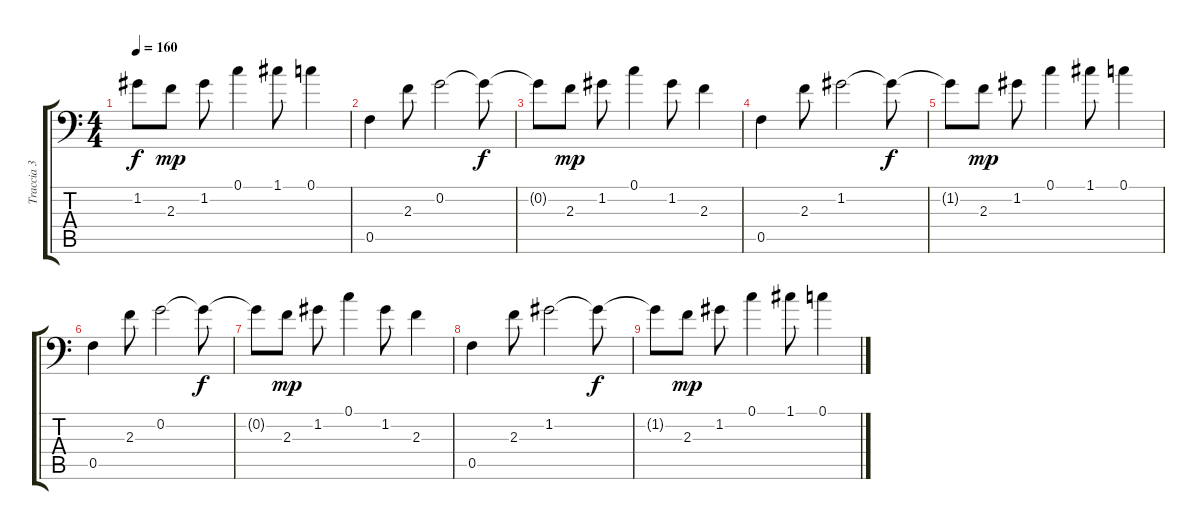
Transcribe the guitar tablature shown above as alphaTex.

\track ("Traccia 3" "Traccia 3") {instrument electricguitarclean}
\staff {score tabs}
\tuning (C4 G3 Eb3 Bb2 F2 Bb1) {hide}
\ts (4 4)
\tempo 160
\clef f4
\ks c
1.2{t}.8{dy f} 2.3.8{dy mp} 1.2.8 0.1.4 1.1.8 0.1.4 |
0.5.4 2.3.8 0.2.2 0.2{t}.8{dy f} |
0.2{t}.8 2.3.8{dy mp} 1.2.8 0.1.4 1.2.8 2.3.4 |
0.5.4 2.3.8 1.2.2 1.2{t}.8{dy f} |
1.2{t}.8 2.3.8{dy mp} 1.2.8 0.1.4 1.1.8 0.1.4 |
0.5.4 2.3.8 0.2.2 0.2{t}.8{dy f} |
0.2{t}.8 2.3.8{dy mp} 1.2.8 0.1.4 1.2.8 2.3.4 |
0.5.4 2.3.8 1.2.2 1.2{t}.8{dy f} |
1.2{t}.8 2.3.8{dy mp} 1.2.8 0.1.4 1.1.8 0.1.4
